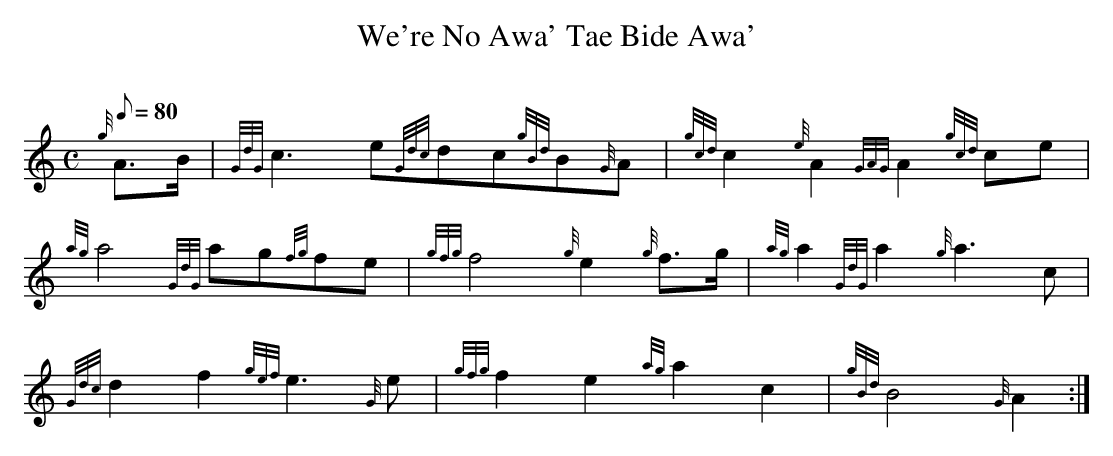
X:1
T:We're No Awa' Tae Bide Awa'
M:C
L:1/8
Q:80
C:
K:HP
{g}A3/2B/2 | \
{GdG}c3e{Gdc}dc{gBd}B{G}A | \
{gcd}c2{e}A2{GAG}A2{gcd}ce |
{ag}a4{GdG}ag{fg}fe | \
{gfg}f4{g}e2{g}f3/2g/2 | \
{ag}a2{GdG}a2{g}a3c |
{Gdc}d2f2{gef}e3{G}e | \
{gfg}f2e2{ag}a2c2 | \
{gBd}B4{G}A2 :|
